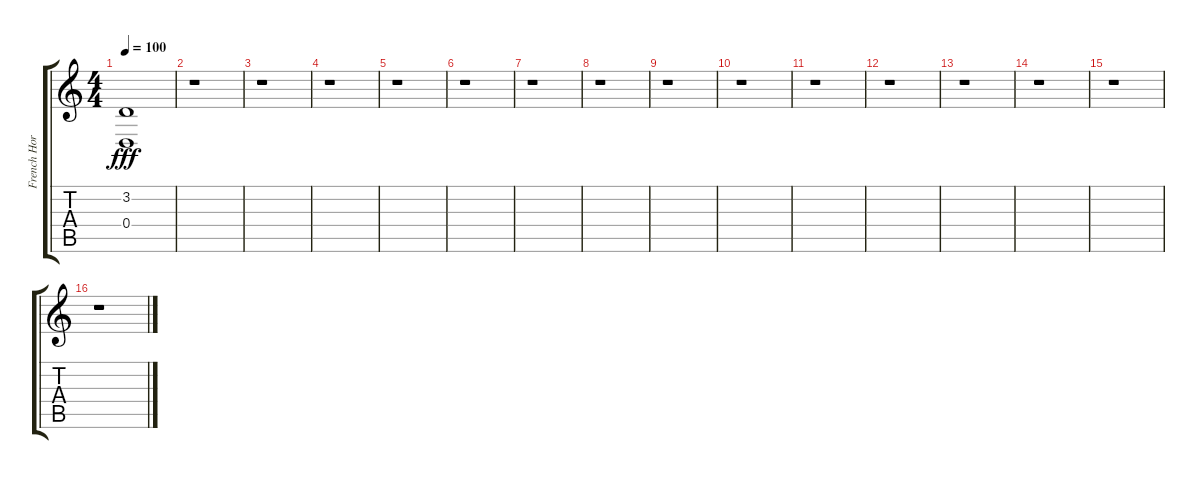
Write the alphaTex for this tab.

\track ("French Horn" "French Hor") {instrument frenchhorn}
\staff {score tabs}
\tuning (E4 B3 G3 D3 A2 E2) {hide}
\ts (4 4)
\tempo 100
\clef g2
\ks c
(3.2 0.4).1{dy fff} |
r.1 |
r.1 |
r.1 |
r.1 |
r.1 |
r.1 |
r.1 |
r.1 |
r.1 |
r.1 |
r.1 |
r.1 |
r.1 |
r.1 |
r.1
